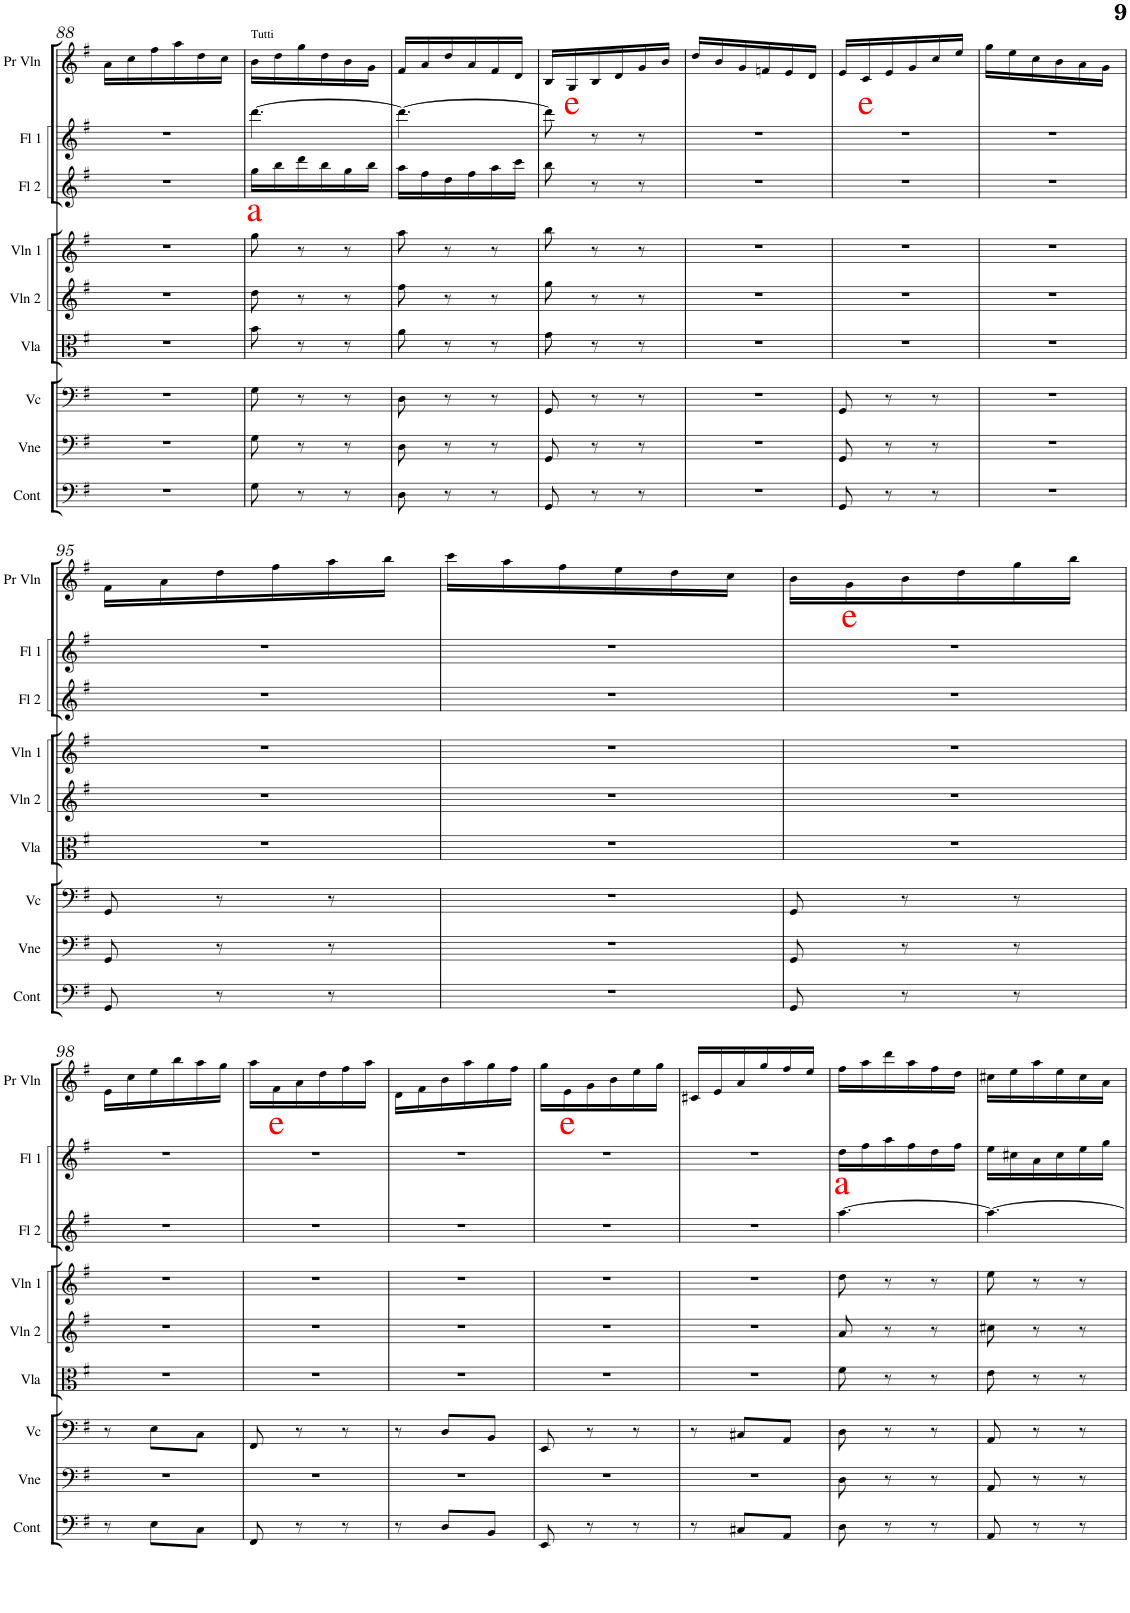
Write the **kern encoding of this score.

**kern	**kern	**kern	**kern	**kern	**kern	**kern	**text	**kern	**text	**kern	**text
*part9	*part8	*part7	*part6	*part5	*part4	*part3	*part3	*part2	*part2	*part1	*part1
*staff9	*staff8	*staff7	*staff6	*staff5	*staff4	*staff3	*staff3	*staff2	*staff2	*staff1	*staff1
*I"Continuo	*I"Violone	*I"Violoncello	*I"Viola	*I"Violin 2	*I"Violin 1	*I"Flute 2	*	*I"Flute 1	*	*I"Principal Violin	*
*I'Cont	*I'Vne	*I'Vc	*I'Vla	*I'Vln 2	*I'Vln 1	*I'Fl 2	*	*I'Fl 1	*	*I'Pr Vln	*
!!LO:PB:g=z
*clefF4	*clefF4	*clefF4	*clefC3	*clefG2	*clefG2	*clefG2	*	*clefG2	*	*clefG2	*
*	*Trd7c12	*	*	*	*	*	*	*	*	*	*
*k[f#]	*k[f#]	*k[f#]	*k[f#]	*k[f#]	*k[f#]	*k[f#]	*	*k[f#]	*	*k[f#]	*
*M3/8	*M3/8	*M3/8	*M3/8	*M3/8	*M3/8	*M3/8	*	*M3/8	*	*M3/8	*
=88	=88	=88	=88	=88	=88	=88	=88	=88	=88	=88	=88
4.r	4.r	4.r	4.r	4.r	4.r	4.r	.	4.r	.	16a\LL	.
.	.	.	.	.	.	.	.	.	.	16cc\	.
.	.	.	.	.	.	.	.	.	.	16ff#\	.
.	.	.	.	.	.	.	.	.	.	16aa\	.
.	.	.	.	.	.	.	.	.	.	16dd\	.
.	.	.	.	.	.	.	.	.	.	16cc\JJ	.
=89	=89	=89	=89	=89	=89	=89	=89	=89	=89	=89	=89
!	!	!	!	!	!	!	!	!	!	!LO:TX:a:t=Tutti	!
!	!	!	!	!	!	!	!LO:LY:b:color=#FF0000	!	!	!	!
8G\	8G\	8G\	8b\	8dd\	8gg\	16gg\LL	a	[4.ddd\	.	16b\LL	.
.	.	.	.	.	.	16bb\	.	.	.	16dd\	.
8r	8r	8r	8r	8r	8r	16ddd\	.	.	.	16gg\	.
.	.	.	.	.	.	16bb\	.	.	.	16dd\	.
8r	8r	8r	8r	8r	8r	16gg\	.	.	.	16b\	.
.	.	.	.	.	.	16bb\JJ	.	.	.	16g\JJ	.
=90	=90	=90	=90	=90	=90	=90	=90	=90	=90	=90	=90
8D\	8D\	8D\	8a\	8ff#\	8aa\	16aa\LL	.	4.ddd\_	.	16f#/LL	.
.	.	.	.	.	.	16ff#\	.	.	.	16a/	.
8r	8r	8r	8r	8r	8r	16dd\	.	.	.	16dd/	.
.	.	.	.	.	.	16ff#\	.	.	.	16a/	.
8r	8r	8r	8r	8r	8r	16aa\	.	.	.	16f#/	.
.	.	.	.	.	.	16ccc\JJ	.	.	.	16d/JJ	.
=91	=91	=91	=91	=91	=91	=91	=91	=91	=91	=91	=91
8GG/	8GG/	8GG/	8g\	8gg\	8bb\	8bb\	.	8ddd\]	.	16B/LL	.
!	!	!	!	!	!	!	!	!	!	!	!LO:LY:b:color=#FF0000
.	.	.	.	.	.	.	.	.	.	16G/	e
8r	8r	8r	8r	8r	8r	8r	.	8r	.	16B/	.
.	.	.	.	.	.	.	.	.	.	16d/	.
8r	8r	8r	8r	8r	8r	8r	.	8r	.	16g/	.
.	.	.	.	.	.	.	.	.	.	16b/JJ	.
=92	=92	=92	=92	=92	=92	=92	=92	=92	=92	=92	=92
4.r	4.r	4.r	4.r	4.r	4.r	4.r	.	4.r	.	16dd/LL	.
.	.	.	.	.	.	.	.	.	.	16b/	.
.	.	.	.	.	.	.	.	.	.	16g/	.
.	.	.	.	.	.	.	.	.	.	16fn/	.
.	.	.	.	.	.	.	.	.	.	16e/	.
.	.	.	.	.	.	.	.	.	.	16d/JJ	.
=93	=93	=93	=93	=93	=93	=93	=93	=93	=93	=93	=93
8GG/	8GG/	8GG/	4.r	4.r	4.r	4.r	.	4.r	.	16e/LL	.
!	!	!	!	!	!	!	!	!	!	!	!LO:LY:b:color=#FF0000
.	.	.	.	.	.	.	.	.	.	16c/	e
8r	8r	8r	.	.	.	.	.	.	.	16e/	.
.	.	.	.	.	.	.	.	.	.	16g/	.
8r	8r	8r	.	.	.	.	.	.	.	16cc/	.
.	.	.	.	.	.	.	.	.	.	16ee/JJ	.
=94	=94	=94	=94	=94	=94	=94	=94	=94	=94	=94	=94
4.r	4.r	4.r	4.r	4.r	4.r	4.r	.	4.r	.	16gg\LL	.
.	.	.	.	.	.	.	.	.	.	16ee\	.
.	.	.	.	.	.	.	.	.	.	16cc\	.
.	.	.	.	.	.	.	.	.	.	16b\	.
.	.	.	.	.	.	.	.	.	.	16a\	.
.	.	.	.	.	.	.	.	.	.	16g\JJ	.
!!LO:LB:g=z
=95	=95	=95	=95	=95	=95	=95	=95	=95	=95	=95	=95
8GG/	8GG/	8GG/	4.r	4.r	4.r	4.r	.	4.r	.	16f#\LL	.
.	.	.	.	.	.	.	.	.	.	16a\	.
8r	8r	8r	.	.	.	.	.	.	.	16dd\	.
.	.	.	.	.	.	.	.	.	.	16ff#\	.
8r	8r	8r	.	.	.	.	.	.	.	16aa\	.
.	.	.	.	.	.	.	.	.	.	16bb\JJ	.
=96	=96	=96	=96	=96	=96	=96	=96	=96	=96	=96	=96
4.r	4.r	4.r	4.r	4.r	4.r	4.r	.	4.r	.	16ccc\LL	.
.	.	.	.	.	.	.	.	.	.	16aa\	.
.	.	.	.	.	.	.	.	.	.	16ff#\	.
.	.	.	.	.	.	.	.	.	.	16ee\	.
.	.	.	.	.	.	.	.	.	.	16dd\	.
.	.	.	.	.	.	.	.	.	.	16cc\JJ	.
=97	=97	=97	=97	=97	=97	=97	=97	=97	=97	=97	=97
8GG/	8GG/	8GG/	4.r	4.r	4.r	4.r	.	4.r	.	16b\LL	.
!	!	!	!	!	!	!	!	!	!	!	!LO:LY:b:color=#FF0000
.	.	.	.	.	.	.	.	.	.	16g\	e
8r	8r	8r	.	.	.	.	.	.	.	16b\	.
.	.	.	.	.	.	.	.	.	.	16dd\	.
8r	8r	8r	.	.	.	.	.	.	.	16gg\	.
.	.	.	.	.	.	.	.	.	.	16bb\JJ	.
!!LO:LB:g=z
=98	=98	=98	=98	=98	=98	=98	=98	=98	=98	=98	=98
8r	4.r	8r	4.r	4.r	4.r	4.r	.	4.r	.	16e\LL	.
.	.	.	.	.	.	.	.	.	.	16cc\	.
8E\L	.	8E\L	.	.	.	.	.	.	.	16ee\	.
.	.	.	.	.	.	.	.	.	.	16bb\	.
8C\J	.	8C\J	.	.	.	.	.	.	.	16aa\	.
.	.	.	.	.	.	.	.	.	.	16gg\JJ	.
=99	=99	=99	=99	=99	=99	=99	=99	=99	=99	=99	=99
8FF#/	4.r	8FF#/	4.r	4.r	4.r	4.r	.	4.r	.	16aa\LL	.
!	!	!	!	!	!	!	!	!	!	!	!LO:LY:b:color=#FF0000
.	.	.	.	.	.	.	.	.	.	16f#\	e
8r	.	8r	.	.	.	.	.	.	.	16a\	.
.	.	.	.	.	.	.	.	.	.	16dd\	.
8r	.	8r	.	.	.	.	.	.	.	16ff#\	.
.	.	.	.	.	.	.	.	.	.	16aa\JJ	.
=100	=100	=100	=100	=100	=100	=100	=100	=100	=100	=100	=100
8r	4.r	8r	4.r	4.r	4.r	4.r	.	4.r	.	16d\LL	.
.	.	.	.	.	.	.	.	.	.	16f#\	.
8D/L	.	8D/L	.	.	.	.	.	.	.	16b\	.
.	.	.	.	.	.	.	.	.	.	16aa\	.
8BB/J	.	8BB/J	.	.	.	.	.	.	.	16gg\	.
.	.	.	.	.	.	.	.	.	.	16ff#\JJ	.
=101	=101	=101	=101	=101	=101	=101	=101	=101	=101	=101	=101
8EE/	4.r	8EE/	4.r	4.r	4.r	4.r	.	4.r	.	16gg\LL	.
!	!	!	!	!	!	!	!	!	!	!	!LO:LY:b:color=#FF0000
.	.	.	.	.	.	.	.	.	.	16e\	e
8r	.	8r	.	.	.	.	.	.	.	16g\	.
.	.	.	.	.	.	.	.	.	.	16b\	.
8r	.	8r	.	.	.	.	.	.	.	16ee\	.
.	.	.	.	.	.	.	.	.	.	16gg\JJ	.
=102	=102	=102	=102	=102	=102	=102	=102	=102	=102	=102	=102
8r	4.r	8r	4.r	4.r	4.r	4.r	.	4.r	.	16c#X/LL	.
.	.	.	.	.	.	.	.	.	.	16e/	.
8C#X/L	.	8C#X/L	.	.	.	.	.	.	.	16a/	.
.	.	.	.	.	.	.	.	.	.	16gg/	.
8AA/J	.	8AA/J	.	.	.	.	.	.	.	16ff#/	.
.	.	.	.	.	.	.	.	.	.	16ee/JJ	.
=103	=103	=103	=103	=103	=103	=103	=103	=103	=103	=103	=103
!	!	!	!	!	!	!	!	!	!LO:LY:b:color=#FF0000	!	!
8D\	8D\	8D\	8f#\	8a/	8dd\	[4.aa\	.	16dd\LL	a	16ff#\LL	.
.	.	.	.	.	.	.	.	16ff#\	.	16aa\	.
8r	8r	8r	8r	8r	8r	.	.	16aa\	.	16ddd\	.
.	.	.	.	.	.	.	.	16ff#\	.	16aa\	.
8r	8r	8r	8r	8r	8r	.	.	16dd\	.	16ff#\	.
.	.	.	.	.	.	.	.	16ff#\JJ	.	16dd\JJ	.
=104	=104	=104	=104	=104	=104	=104	=104	=104	=104	=104	=104
8AA/	8AA/	8AA/	8e\	8cc#X\	8ee\	4.aa\_	.	16ee\LL	.	16cc#X\LL	.
.	.	.	.	.	.	.	.	16cc#X\	.	16ee\	.
8r	8r	8r	8r	8r	8r	.	.	16a\	.	16aa\	.
.	.	.	.	.	.	.	.	16cc#\	.	16ee\	.
8r	8r	8r	8r	8r	8r	.	.	16ee\	.	16cc#\	.
.	.	.	.	.	.	.	.	16gg\JJ	.	16a\JJ	.
=	=	=	=	=	=	=	=	=	=	=	=
*-	*-	*-	*-	*-	*-	*-	*-	*-	*-	*-	*-
